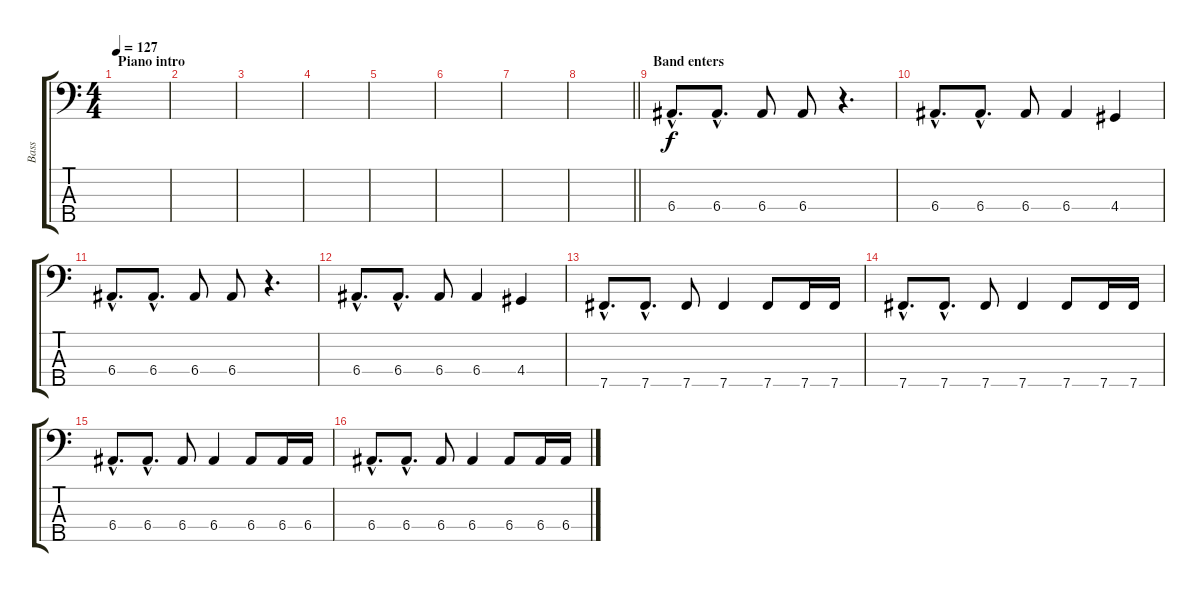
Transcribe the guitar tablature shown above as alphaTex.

\track ("Bass" "Bass") {instrument electricbassfinger}
\staff {score tabs}
\tuning (G2 D2 A1 E1 B0) {hide}
\ts (4 4)
\section ("" "Piano intro")
\tempo 127
\clef f4
\ks c
|
|
|
|
|
|
|
\barLineRight lightlight
|
\section ("" "Band enters")
6.4{hac}.8{d} 6.4{hac}.8{d} 6.4.8 6.4.8 r.4{d} |
6.4{hac}.8{d} 6.4{hac}.8{d} 6.4.8 6.4.4 4.4.4 |
6.4{hac}.8{d} 6.4{hac}.8{d} 6.4.8 6.4.8 r.4{d} |
6.4{hac}.8{d} 6.4{hac}.8{d} 6.4.8 6.4.4 4.4.4 |
7.5{hac}.8{d} 7.5{hac}.8{d} 7.5.8 7.5.4 7.5.8 7.5.16 7.5.16 |
7.5{hac}.8{d} 7.5{hac}.8{d} 7.5.8 7.5.4 7.5.8 7.5.16 7.5.16 |
6.4{hac}.8{d} 6.4{hac}.8{d} 6.4.8 6.4.4 6.4.8 6.4.16 6.4.16 |
6.4{hac}.8{d} 6.4{hac}.8{d} 6.4.8 6.4.4 6.4.8 6.4.16 6.4.16
